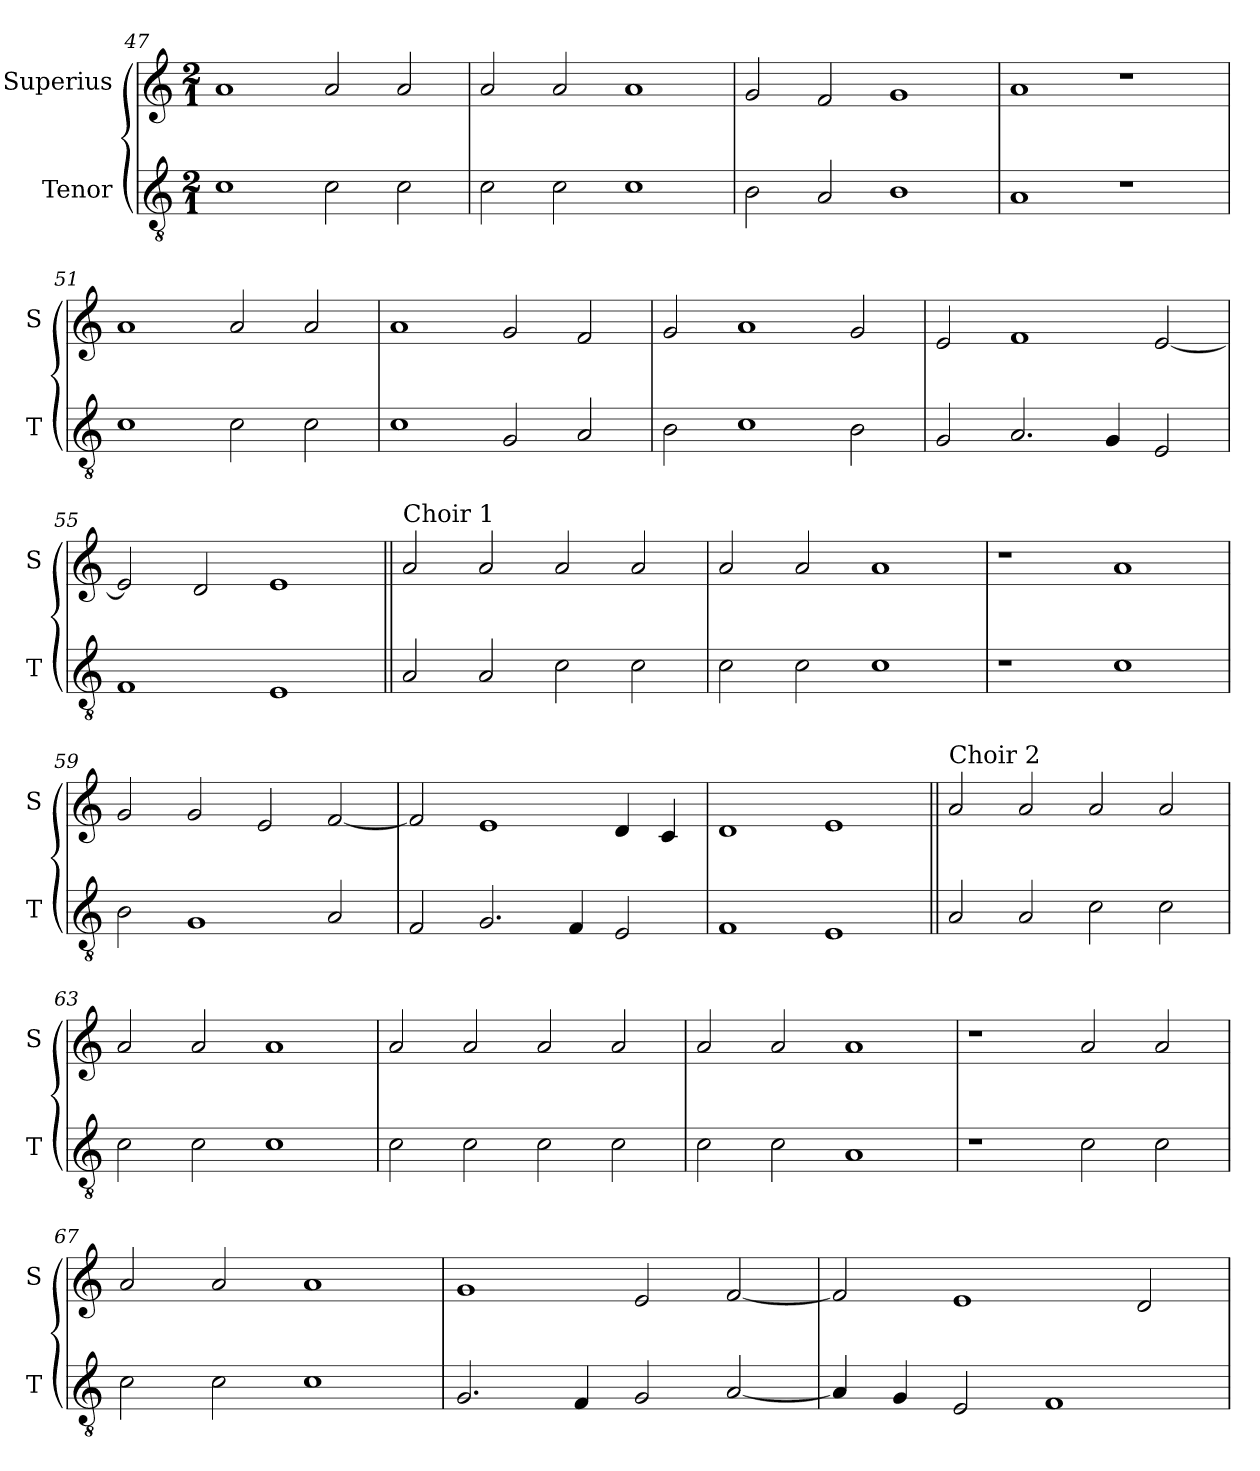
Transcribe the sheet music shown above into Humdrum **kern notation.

**kern	**kern
*part2	*part1
*staff2	*staff1
*I"Tenor	*I"Superius
*I'T	*I'S
*clefGv2	*clefG2
*k[]	*k[]
*M2/1	*M2/1
=47	=47
1c	1a
2c\	2a/
2c\	2a/
=48	=48
2c\	2a/
2c\	2a/
1c	1a
=49	=49
2B\	2g/
2A/	2f/
1B	1g
=50	=50
1A	1a
1r	1r
=51	=51
1c	1a
2c\	2a/
2c\	2a/
=52	=52
1c	1a
2G/	2g/
2A/	2f/
=53	=53
2B\	2g/
1c	1a
2B\	2g/
=54	=54
2G/	2e/
2.A/	1f
4G/	.
2E/	[2e/
=55	=55
1F	2e/]
.	2d/
1E	1e
=56||	=56||
!	!LO:TX:a:t=Choir 1
2A/	2a/
2A/	2a/
2c\	2a/
2c\	2a/
=57	=57
2c\	2a/
2c\	2a/
1c	1a
=58	=58
1r	1r
1c	1a
=59	=59
2B\	2g/
1G	2g/
.	2e/
2A/	[2f/
=60	=60
2F/	2f/]
2.G/	1e
4F/	.
2E/	4d/
.	4c/
=61	=61
1F	1d
1E	1e
=62||	=62||
!	!LO:TX:a:t=Choir 2
2A/	2a/
2A/	2a/
2c\	2a/
2c\	2a/
=63	=63
2c\	2a/
2c\	2a/
1c	1a
=64	=64
2c\	2a/
2c\	2a/
2c\	2a/
2c\	2a/
=65	=65
2c\	2a/
2c\	2a/
1A	1a
=66	=66
1r	1r
2c\	2a/
2c\	2a/
=67	=67
2c\	2a/
2c\	2a/
1c	1a
=68	=68
2.G/	1g
4F/	.
2G/	2e/
[2A/	[2f/
=69	=69
4A/]	2f/]
4G/	.
2E/	1e
1F	.
.	2d/
=	=
*-	*-
